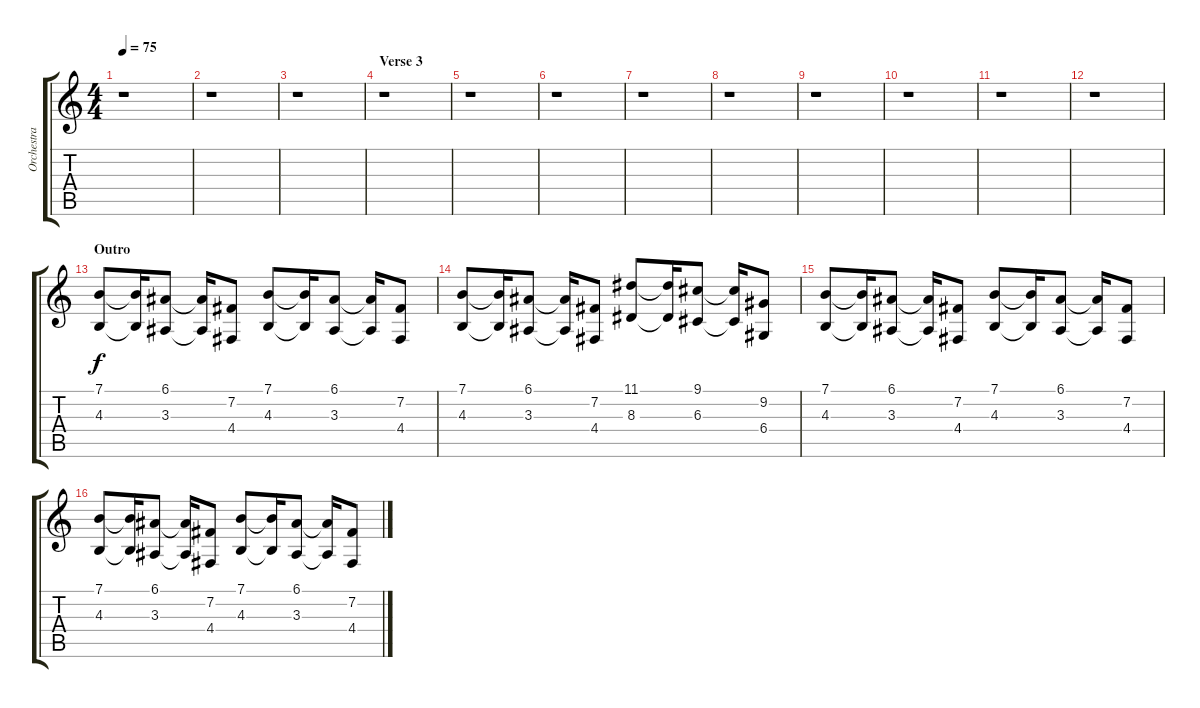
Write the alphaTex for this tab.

\track ("Orchestra 2" "Orchestra ") {instrument stringensemble1}
\staff {score tabs}
\tuning (E4 B3 G3 D3 A2 E2) {hide}
\ts (4 4)
\tempo 75
\clef g2
\ks c
r.1{dy f} |
r.1 |
r.1 |
\section ("" "Verse 3")
r.1 |
r.1 |
r.1 |
r.1 |
r.1 |
r.1 |
r.1 |
r.1 |
r.1 |
\section ("" "Outro")
(7.1 4.3).8 (7.1{t} 4.3{t}).16 (6.1 3.3).8 (6.1{t} 3.3{t}).16 (7.2 4.4).8 (7.1 4.3).8 (7.1{t} 4.3{t}).16 (6.1 3.3).8 (6.1{t} 3.3{t}).16 (7.2 4.4).8 |
(7.1 4.3).8 (7.1{t} 4.3{t}).16 (6.1 3.3).8 (6.1{t} 3.3{t}).16 (7.2 4.4).8 (11.1 8.3).8 (11.1{t} 8.3{t}).16 (9.1 6.3).8 (9.1{t} 6.3{t}).16 (9.2 6.4).8 |
(7.1 4.3).8 (7.1{t} 4.3{t}).16 (6.1 3.3).8 (6.1{t} 3.3{t}).16 (7.2 4.4).8 (7.1 4.3).8 (7.1{t} 4.3{t}).16 (6.1 3.3).8 (6.1{t} 3.3{t}).16 (7.2 4.4).8 |
(7.1 4.3).8 (7.1{t} 4.3{t}).16 (6.1 3.3).8 (6.1{t} 3.3{t}).16 (7.2 4.4).8 (7.1 4.3).8 (7.1{t} 4.3{t}).16 (6.1 3.3).8 (6.1{t} 3.3{t}).16 (7.2 4.4).8
